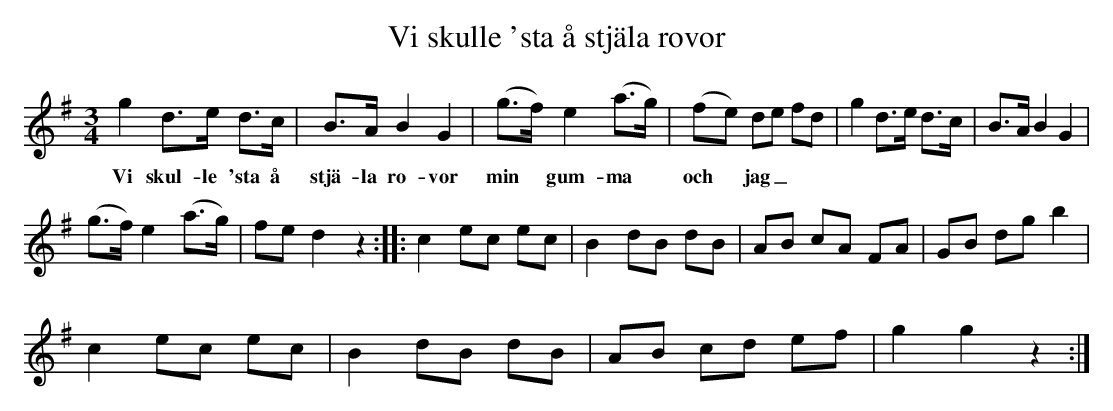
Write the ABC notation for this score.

X:1
T:Vi skulle 'sta å stjäla rovor
M:3/4
L:1/8
K:G
g2 d>e d>c | B>A B2 G2 | (g>f) e2 (a>g) | (fe) de fd |g2 d>e d>c | B>A B2 G2 |
w: Vi skul-le 'sta å | stjä-la ro-vor min ~ gum-ma ~ | och ~ jag _
(g>f) e2 (a>g) | fe d2 z2 :: c2 ec ec | B2 dB dB | AB cA FA | GB dg b2 |
c2 ec ec | B2 dB dB | AB cd ef | g2 g2 z2 :|
